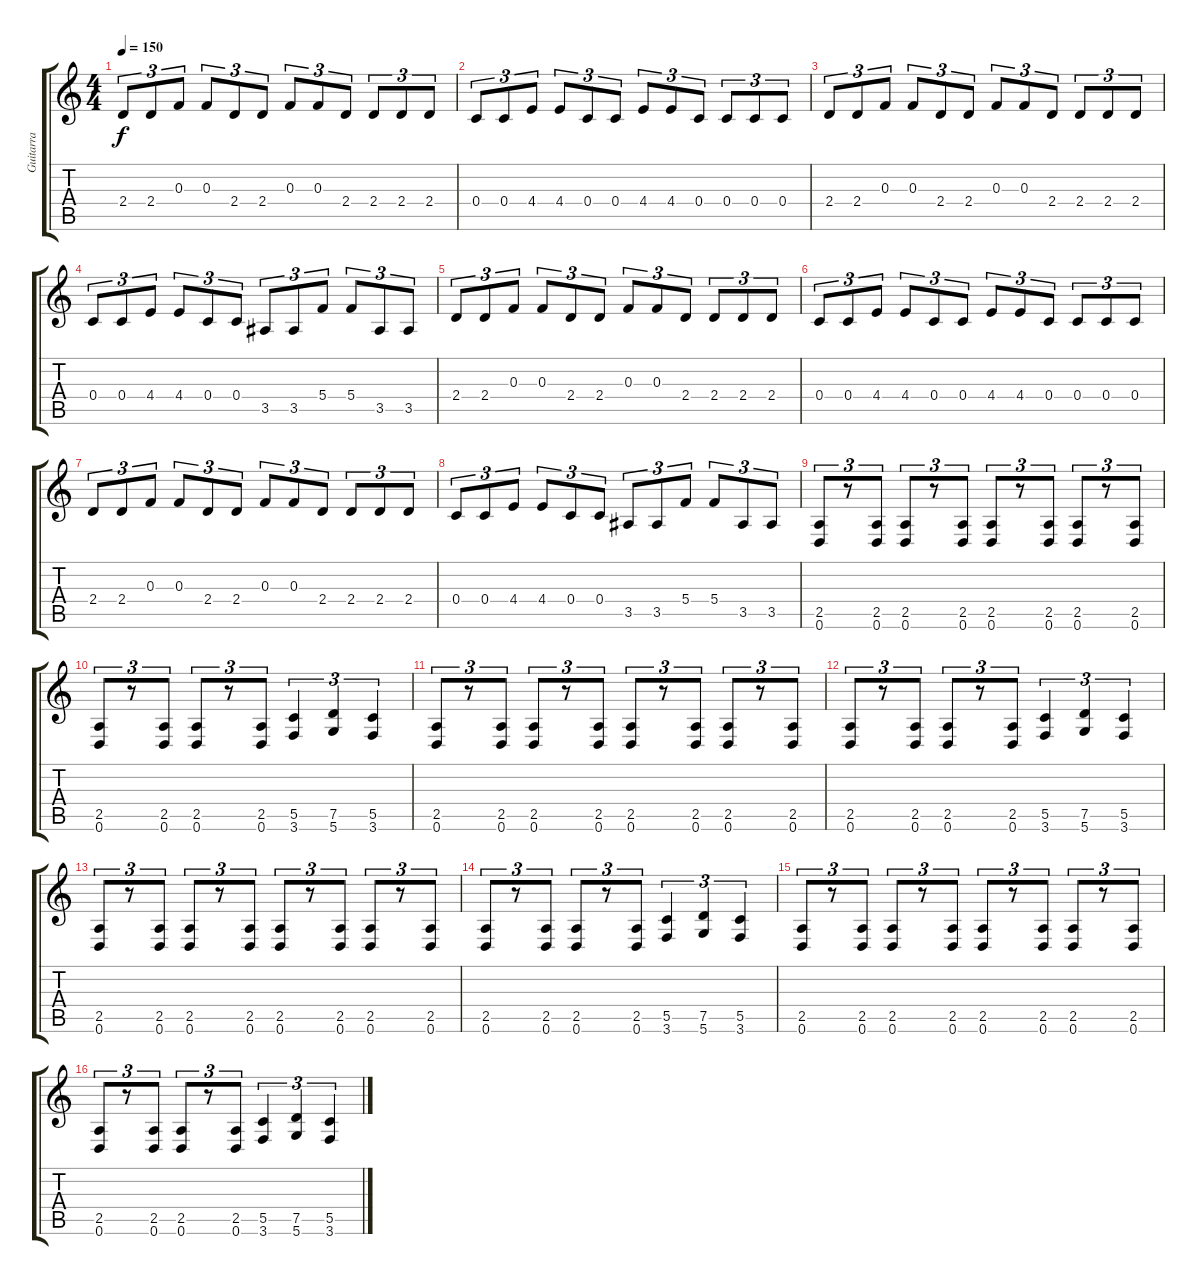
\track ("Guitarra" "Guitarra") {instrument overdrivenguitar}
\staff {score tabs}
\tuning (D4 A3 F3 C3 G2 D2) {hide}
\ts (4 4)
\tempo 150
\clef g2
\ks c
2.4.8{tu (3 2) dy f} 2.4.8{tu (3 2)} 0.3.8{tu (3 2)} 0.3.8{tu (3 2)} 2.4.8{tu (3 2)} 2.4.8{tu (3 2)} 0.3.8{tu (3 2)} 0.3.8{tu (3 2)} 2.4.8{tu (3 2)} 2.4.8{tu (3 2)} 2.4.8{tu (3 2)} 2.4.8{tu (3 2)} |
0.4.8{tu (3 2)} 0.4.8{tu (3 2)} 4.4.8{tu (3 2)} 4.4.8{tu (3 2)} 0.4.8{tu (3 2)} 0.4.8{tu (3 2)} 4.4.8{tu (3 2)} 4.4.8{tu (3 2)} 0.4.8{tu (3 2)} 0.4.8{tu (3 2)} 0.4.8{tu (3 2)} 0.4.8{tu (3 2)} |
2.4.8{tu (3 2)} 2.4.8{tu (3 2)} 0.3.8{tu (3 2)} 0.3.8{tu (3 2)} 2.4.8{tu (3 2)} 2.4.8{tu (3 2)} 0.3.8{tu (3 2)} 0.3.8{tu (3 2)} 2.4.8{tu (3 2)} 2.4.8{tu (3 2)} 2.4.8{tu (3 2)} 2.4.8{tu (3 2)} |
0.4.8{tu (3 2)} 0.4.8{tu (3 2)} 4.4.8{tu (3 2)} 4.4.8{tu (3 2)} 0.4.8{tu (3 2)} 0.4.8{tu (3 2)} 3.5.8{tu (3 2)} 3.5.8{tu (3 2)} 5.4.8{tu (3 2)} 5.4.8{tu (3 2)} 3.5.8{tu (3 2)} 3.5.8{tu (3 2)} |
2.4.8{tu (3 2)} 2.4.8{tu (3 2)} 0.3.8{tu (3 2)} 0.3.8{tu (3 2)} 2.4.8{tu (3 2)} 2.4.8{tu (3 2)} 0.3.8{tu (3 2)} 0.3.8{tu (3 2)} 2.4.8{tu (3 2)} 2.4.8{tu (3 2)} 2.4.8{tu (3 2)} 2.4.8{tu (3 2)} |
0.4.8{tu (3 2)} 0.4.8{tu (3 2)} 4.4.8{tu (3 2)} 4.4.8{tu (3 2)} 0.4.8{tu (3 2)} 0.4.8{tu (3 2)} 4.4.8{tu (3 2)} 4.4.8{tu (3 2)} 0.4.8{tu (3 2)} 0.4.8{tu (3 2)} 0.4.8{tu (3 2)} 0.4.8{tu (3 2)} |
2.4.8{tu (3 2)} 2.4.8{tu (3 2)} 0.3.8{tu (3 2)} 0.3.8{tu (3 2)} 2.4.8{tu (3 2)} 2.4.8{tu (3 2)} 0.3.8{tu (3 2)} 0.3.8{tu (3 2)} 2.4.8{tu (3 2)} 2.4.8{tu (3 2)} 2.4.8{tu (3 2)} 2.4.8{tu (3 2)} |
0.4.8{tu (3 2)} 0.4.8{tu (3 2)} 4.4.8{tu (3 2)} 4.4.8{tu (3 2)} 0.4.8{tu (3 2)} 0.4.8{tu (3 2)} 3.5.8{tu (3 2)} 3.5.8{tu (3 2)} 5.4.8{tu (3 2)} 5.4.8{tu (3 2)} 3.5.8{tu (3 2)} 3.5.8{tu (3 2)} |
(2.5 0.6).8{tu (3 2)} r.8{tu (3 2)} (2.5 0.6).8{tu (3 2)} (2.5 0.6).8{tu (3 2)} r.8{tu (3 2)} (2.5 0.6).8{tu (3 2)} (2.5 0.6).8{tu (3 2)} r.8{tu (3 2)} (2.5 0.6).8{tu (3 2)} (2.5 0.6).8{tu (3 2)} r.8{tu (3 2)} (2.5 0.6).8{tu (3 2)} |
(2.5 0.6).8{tu (3 2)} r.8{tu (3 2)} (2.5 0.6).8{tu (3 2)} (2.5 0.6).8{tu (3 2)} r.8{tu (3 2)} (2.5 0.6).8{tu (3 2)} (5.5 3.6).4{tu (3 2)} (7.5 5.6).4{tu (3 2)} (5.5 3.6).4{tu (3 2)} |
(2.5 0.6).8{tu (3 2)} r.8{tu (3 2)} (2.5 0.6).8{tu (3 2)} (2.5 0.6).8{tu (3 2)} r.8{tu (3 2)} (2.5 0.6).8{tu (3 2)} (2.5 0.6).8{tu (3 2)} r.8{tu (3 2)} (2.5 0.6).8{tu (3 2)} (2.5 0.6).8{tu (3 2)} r.8{tu (3 2)} (2.5 0.6).8{tu (3 2)} |
(2.5 0.6).8{tu (3 2)} r.8{tu (3 2)} (2.5 0.6).8{tu (3 2)} (2.5 0.6).8{tu (3 2)} r.8{tu (3 2)} (2.5 0.6).8{tu (3 2)} (5.5 3.6).4{tu (3 2)} (7.5 5.6).4{tu (3 2)} (5.5 3.6).4{tu (3 2)} |
(2.5 0.6).8{tu (3 2)} r.8{tu (3 2)} (2.5 0.6).8{tu (3 2)} (2.5 0.6).8{tu (3 2)} r.8{tu (3 2)} (2.5 0.6).8{tu (3 2)} (2.5 0.6).8{tu (3 2)} r.8{tu (3 2)} (2.5 0.6).8{tu (3 2)} (2.5 0.6).8{tu (3 2)} r.8{tu (3 2)} (2.5 0.6).8{tu (3 2)} |
(2.5 0.6).8{tu (3 2)} r.8{tu (3 2)} (2.5 0.6).8{tu (3 2)} (2.5 0.6).8{tu (3 2)} r.8{tu (3 2)} (2.5 0.6).8{tu (3 2)} (5.5 3.6).4{tu (3 2)} (7.5 5.6).4{tu (3 2)} (5.5 3.6).4{tu (3 2)} |
(2.5 0.6).8{tu (3 2)} r.8{tu (3 2)} (2.5 0.6).8{tu (3 2)} (2.5 0.6).8{tu (3 2)} r.8{tu (3 2)} (2.5 0.6).8{tu (3 2)} (2.5 0.6).8{tu (3 2)} r.8{tu (3 2)} (2.5 0.6).8{tu (3 2)} (2.5 0.6).8{tu (3 2)} r.8{tu (3 2)} (2.5 0.6).8{tu (3 2)} |
(2.5 0.6).8{tu (3 2)} r.8{tu (3 2)} (2.5 0.6).8{tu (3 2)} (2.5 0.6).8{tu (3 2)} r.8{tu (3 2)} (2.5 0.6).8{tu (3 2)} (5.5 3.6).4{tu (3 2)} (7.5 5.6).4{tu (3 2)} (5.5 3.6).4{tu (3 2)}
